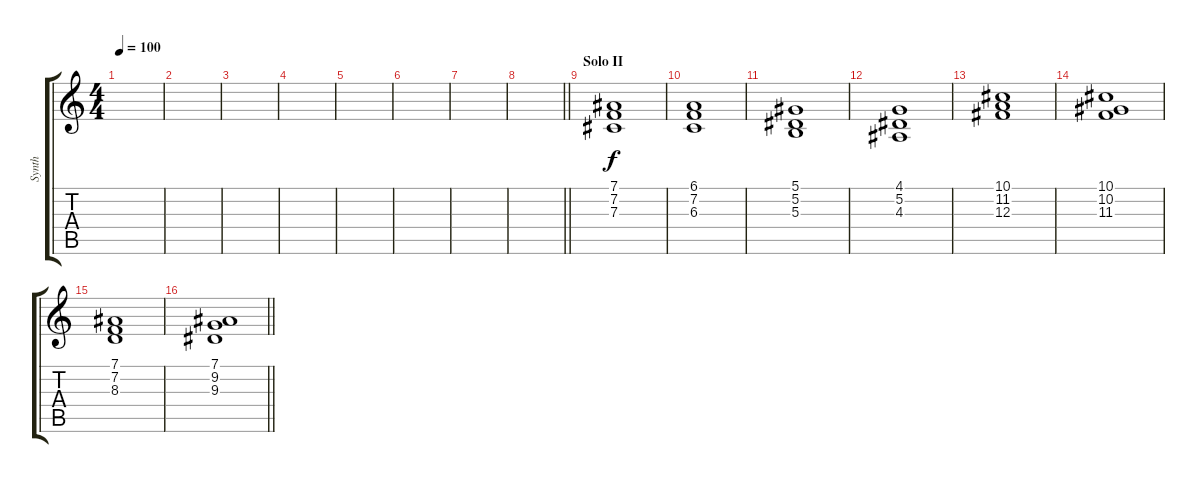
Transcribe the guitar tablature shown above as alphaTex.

\track ("Synth" "Synth") {instrument stringensemble1}
\staff {score tabs}
\tuning (Eb4 Bb3 Gb3 Db3 Ab2 Eb2) {hide}
\ts (4 4)
\tempo 100
\clef g2
\ks c
|
|
|
|
|
|
|
\barLineRight lightlight
|
\section ("" "Solo II")
(7.1 7.2 7.3).1 |
(6.1 7.2 6.3).1 |
(5.1 5.2 5.3).1 |
(4.1 5.2 4.3).1 |
(10.1 11.2 12.3).1 |
(10.1 10.2 11.3).1 |
(7.1 7.2 8.3).1 |
\barLineRight lightlight
(7.1 9.2 9.3).1
